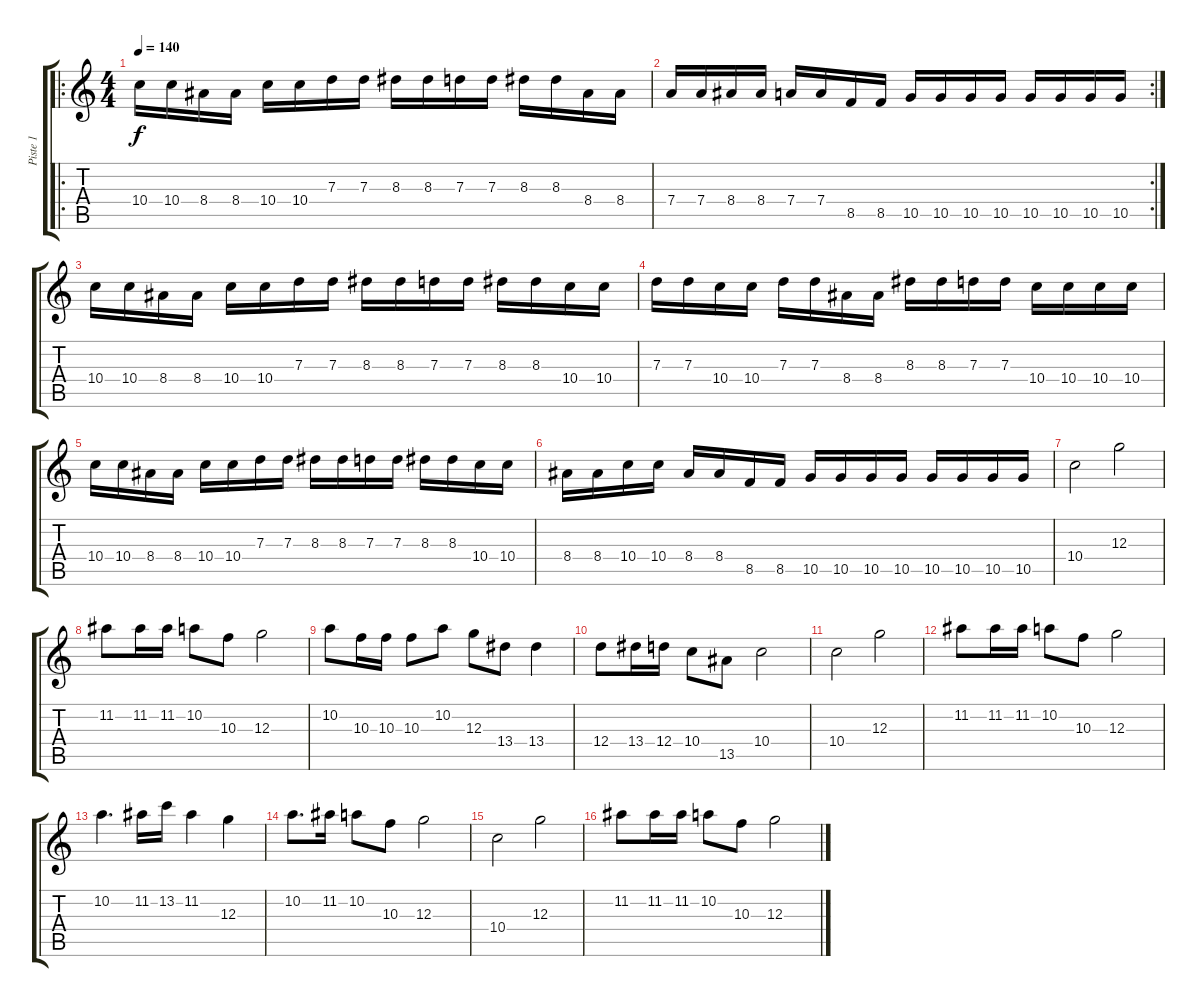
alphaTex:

\track ("Piste 1" "Piste 1") {instrument overdrivenguitar}
\staff {score tabs}
\tuning (E4 B3 G3 D3 A2 E2) {hide}
\ro
\ts (4 4)
\tempo 140
\clef g2
\ks c
10.4.16{dy f} 10.4.16 8.4.16 8.4.16 10.4.16 10.4.16 7.3.16 7.3.16 8.3.16 8.3.16 7.3.16 7.3.16 8.3.16 8.3.16 8.4.16 8.4.16 |
\rc 2
7.4.16 7.4.16 8.4.16 8.4.16 7.4.16 7.4.16 8.5.16 8.5.16 10.5.16 10.5.16 10.5.16 10.5.16 10.5.16 10.5.16 10.5.16 10.5.16 |
10.4.16 10.4.16 8.4.16 8.4.16 10.4.16 10.4.16 7.3.16 7.3.16 8.3.16 8.3.16 7.3.16 7.3.16 8.3.16 8.3.16 10.4.16 10.4.16 |
7.3.16 7.3.16 10.4.16 10.4.16 7.3.16 7.3.16 8.4.16 8.4.16 8.3.16 8.3.16 7.3.16 7.3.16 10.4.16 10.4.16 10.4.16 10.4.16 |
10.4.16 10.4.16 8.4.16 8.4.16 10.4.16 10.4.16 7.3.16 7.3.16 8.3.16 8.3.16 7.3.16 7.3.16 8.3.16 8.3.16 10.4.16 10.4.16 |
8.4.16 8.4.16 10.4.16 10.4.16 8.4.16 8.4.16 8.5.16 8.5.16 10.5.16 10.5.16 10.5.16 10.5.16 10.5.16 10.5.16 10.5.16 10.5.16 |
10.4.2 12.3.2 |
11.2.8 11.2.16 11.2.16 10.2.8 10.3.8 12.3.2 |
10.2.8 10.3.16 10.3.16 10.3.8 10.2.8 12.3.8 13.4.8 13.4.4 |
12.4.8 13.4.16 12.4.16 10.4.8 13.5.8 10.4.2 |
10.4.2 12.3.2 |
11.2.8 11.2.16 11.2.16 10.2.8 10.3.8 12.3.2 |
10.2.4{d} 11.2.16 13.2.16 11.2.4 12.3.4 |
10.2.8{d} 11.2.16 10.2.8 10.3.8 12.3.2 |
10.4.2 12.3.2 |
11.2.8 11.2.16 11.2.16 10.2.8 10.3.8 12.3.2
